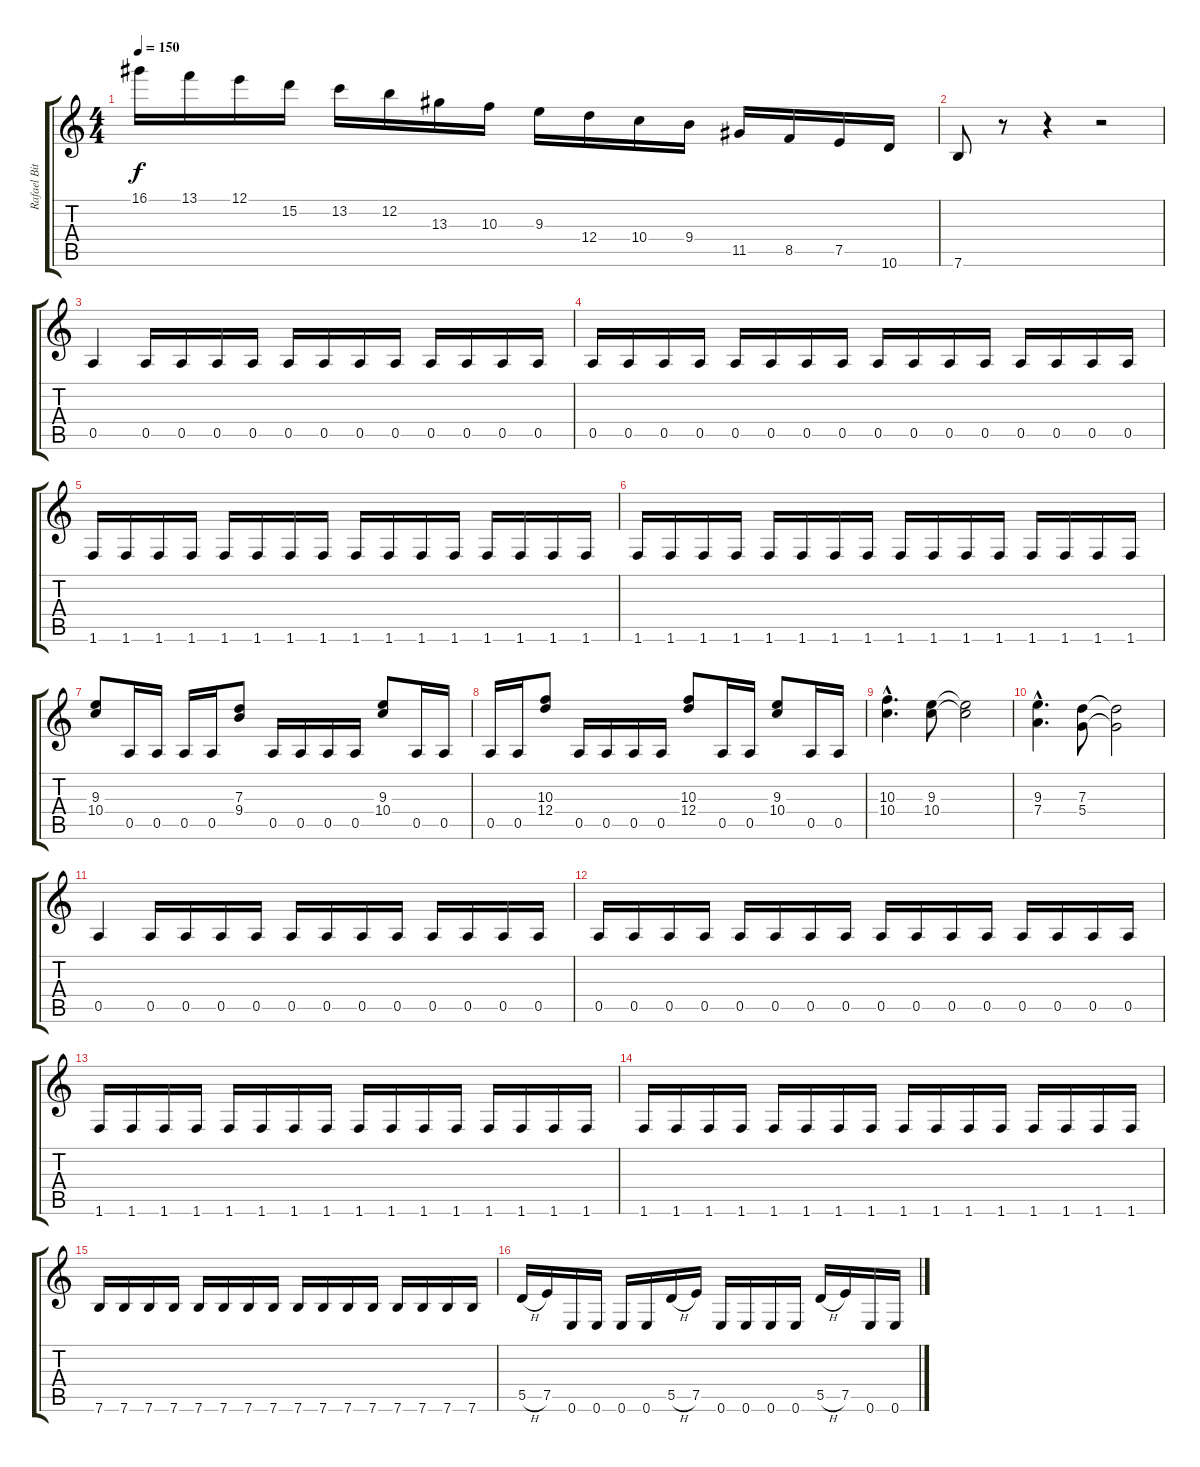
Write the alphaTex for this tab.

\track ("Rafael Bittencourt" "Rafael Bit") {instrument distortionguitar}
\staff {score tabs}
\tuning (E4 B3 G3 D3 A2 E2) {hide}
\ts (4 4)
\tempo 150
\clef g2
\ks c
16.1.16{dy f} 13.1.16 12.1.16 15.2.16 13.2.16 12.2.16 13.3.16 10.3.16 9.3.16 12.4.16 10.4.16 9.4.16 11.5.16 8.5.16 7.5.16 10.6.16 |
7.6.8 r.8 r.4 r.2 |
0.5.4 0.5.16 0.5.16 0.5.16 0.5.16 0.5.16 0.5.16 0.5.16 0.5.16 0.5.16 0.5.16 0.5.16 0.5.16 |
0.5.16 0.5.16 0.5.16 0.5.16 0.5.16 0.5.16 0.5.16 0.5.16 0.5.16 0.5.16 0.5.16 0.5.16 0.5.16 0.5.16 0.5.16 0.5.16 |
1.6.16 1.6.16 1.6.16 1.6.16 1.6.16 1.6.16 1.6.16 1.6.16 1.6.16 1.6.16 1.6.16 1.6.16 1.6.16 1.6.16 1.6.16 1.6.16 |
1.6.16 1.6.16 1.6.16 1.6.16 1.6.16 1.6.16 1.6.16 1.6.16 1.6.16 1.6.16 1.6.16 1.6.16 1.6.16 1.6.16 1.6.16 1.6.16 |
(9.3 10.4).8 0.5.16 0.5.16 0.5.16 0.5.16 (7.3 9.4).8 0.5.16 0.5.16 0.5.16 0.5.16 (9.3 10.4).8 0.5.16 0.5.16 |
0.5.16 0.5.16 (10.3 12.4).8 0.5.16 0.5.16 0.5.16 0.5.16 (10.3 12.4).8 0.5.16 0.5.16 (9.3 10.4).8 0.5.16 0.5.16 |
(10.3{hac} 10.4{hac}).4{d} (9.3 10.4).8 (9.3{t} 10.4{t}).2 |
(9.3{hac} 7.4{hac}).4{d} (7.3 5.4).8 (7.3{t} 5.4{t}).2 |
0.5.4 0.5.16 0.5.16 0.5.16 0.5.16 0.5.16 0.5.16 0.5.16 0.5.16 0.5.16 0.5.16 0.5.16 0.5.16 |
0.5.16 0.5.16 0.5.16 0.5.16 0.5.16 0.5.16 0.5.16 0.5.16 0.5.16 0.5.16 0.5.16 0.5.16 0.5.16 0.5.16 0.5.16 0.5.16 |
1.6.16 1.6.16 1.6.16 1.6.16 1.6.16 1.6.16 1.6.16 1.6.16 1.6.16 1.6.16 1.6.16 1.6.16 1.6.16 1.6.16 1.6.16 1.6.16 |
1.6.16 1.6.16 1.6.16 1.6.16 1.6.16 1.6.16 1.6.16 1.6.16 1.6.16 1.6.16 1.6.16 1.6.16 1.6.16 1.6.16 1.6.16 1.6.16 |
7.6.16 7.6.16 7.6.16 7.6.16 7.6.16 7.6.16 7.6.16 7.6.16 7.6.16 7.6.16 7.6.16 7.6.16 7.6.16 7.6.16 7.6.16 7.6.16 |
5.5{h}.16 7.5.16 0.6.16 0.6.16 0.6.16 0.6.16 5.5{h}.16 7.5.16 0.6.16 0.6.16 0.6.16 0.6.16 5.5{h}.16 7.5.16 0.6.16 0.6.16
